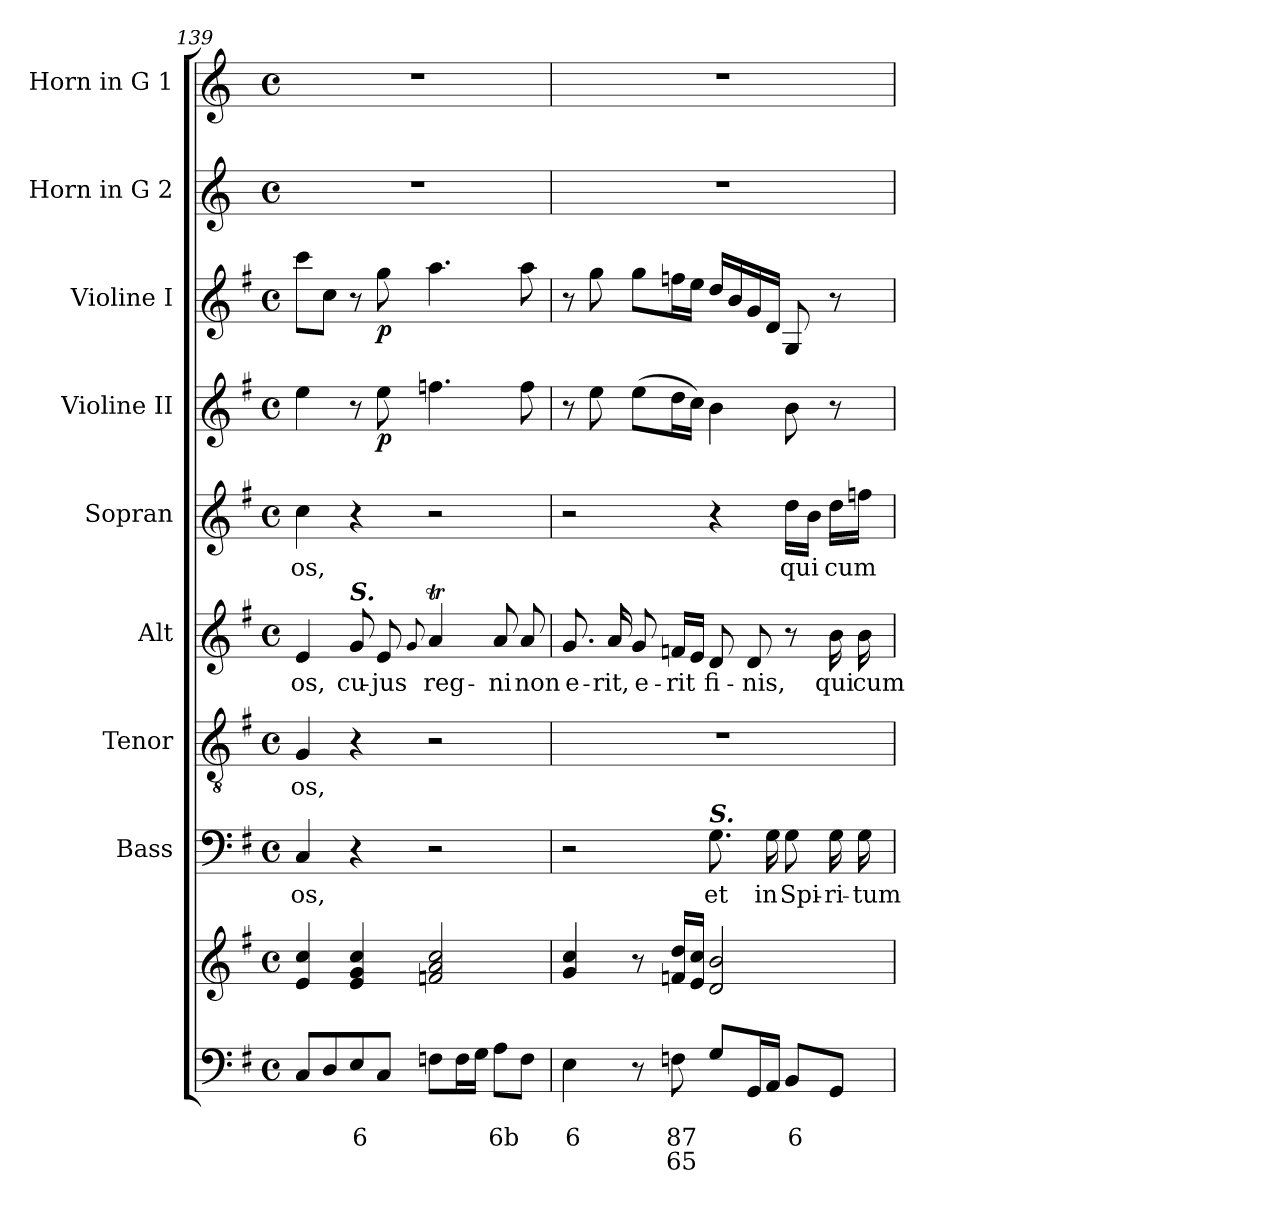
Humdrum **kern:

**kern	**text	**text	**text	**kern	**kern	**text	**kern	**text	**kern	**text	**kern	**text	**kern	**dynam	**kern	**dynam	**kern	**kern
*part9	*part9	*part9	*part9	*part9	*part8	*part8	*part7	*part7	*part6	*part6	*part5	*part5	*part4	*part4	*part3	*part3	*part2	*part1
*staff10	*staff10	*staff10	*staff10	*staff9	*staff8	*staff8	*staff7	*staff7	*staff6	*staff6	*staff5	*staff5	*staff4	*staff4	*staff3	*staff3	*staff2	*staff1
*	*	*	*	*	*I"Bass	*	*I"Tenor	*	*I"Alt	*	*I"Sopran	*	*I"Violine II	*	*I"Violine I	*	*I"Horn in G 2	*I"Horn in G 1
*	*	*	*	*	*I'B.	*	*I'T.	*	*I'A.	*	*I'S.	*	*I'Vl. II	*	*I'Vl. I	*	*	*
!!LO:PB:g=z
*clefF4	*	*	*	*clefG2	*clefF4	*	*clefGv2	*	*clefG2	*	*clefG2	*	*clefG2	*	*clefG2	*	*clefG2	*clefG2
*	*	*	*	*	*	*	*	*	*	*	*	*	*	*	*	*	*ITrd3c5	*ITrd3c5
*k[f#]	*	*	*	*k[f#]	*k[f#]	*	*k[f#]	*	*k[f#]	*	*k[f#]	*	*k[f#]	*	*k[f#]	*	*k[f#]	*k[f#]
*G:	*	*	*	*G:	*G:	*	*G:	*	*G:	*	*G:	*	*G:	*	*G:	*	*G:	*G:
*M4/4	*	*	*	*M4/4	*M4/4	*	*M4/4	*	*M4/4	*	*M4/4	*	*M4/4	*	*M4/4	*	*M4/4	*M4/4
*met(c)	*	*	*	*met(c)	*met(c)	*	*met(c)	*	*met(c)	*	*met(c)	*	*met(c)	*	*met(c)	*	*met(c)	*met(c)
=139	=139	=139	=139	=139	=139	=139	=139	=139	=139	=139	=139	=139	=139	=139	=139	=139	=139	=139
!	!	!	!	!	!	!LO:LY:b	!	!LO:LY:b	!	!LO:LY:b	!	!LO:LY:b	!	!	!	!	!	!
8C/L	.	.	.	4e/ 4cc/	4C/	-os,	4G/	-os,	4e/	-os,	4cc\	-os,	4ee\	.	8ccc\L	.	1r	1r
8D/	.	.	.	.	.	.	.	.	.	.	.	.	.	.	8cc\J	.	.	.
!	!	!	!	!	!	!	!	!	!LO:TX:a:Bi:t=S.	!	!	!	!	!	!	!	!	!
!	!	!LO:LY:b	!	!	!	!	!	!	!	!LO:LY:b	!	!	!	!	!	!	!	!
8E/	.	6	.	4e/ 4g/ 4cc/	4r	.	4r	.	8g/	cu-	4r	.	8r	.	8r	.	.	.
!	!	!	!	!	!	!	!	!	!	!LO:LY:b	!	!	!	!LO:DY:b	!	!LO:DY:b	!	!
8C/J	.	.	.	.	.	.	.	.	8e/	-jus	.	.	8ee\	p	8gg\	p	.	.
.	.	.	.	.	.	.	.	.	8qqg/	.	.	.	.	.	.	.	.	.
!	!	!	!	!	!	!	!	!	!	!LO:LY:b	!	!	!	!	!	!	!	!
8Fn\L	.	.	.	2fn/ 2a/ 2cc/	2r	.	2r	.	4aT/	reg-	2r	.	4.ffn\	.	4.aa\	.	.	.
16F\L	.	.	.	.	.	.	.	.	.	.	.	.	.	.	.	.	.	.
16G\JJ	.	.	.	.	.	.	.	.	.	.	.	.	.	.	.	.	.	.
!	!	!LO:LY:b	!	!	!	!	!	!	!	!LO:LY:b	!	!	!	!	!	!	!	!
8A\L	.	6b	.	.	.	.	.	.	8a/	-ni	.	.	.	.	.	.	.	.
!	!	!	!	!	!	!	!	!	!	!LO:LY:b	!	!	!	!	!	!	!	!
8F\J	.	.	.	.	.	.	.	.	8a/	non	.	.	8ff\	.	8aa\	.	.	.
=140	=140	=140	=140	=140	=140	=140	=140	=140	=140	=140	=140	=140	=140	=140	=140	=140	=140	=140
!	!	!LO:LY:b	!	!	!	!	!	!	!	!LO:LY:b	!	!	!	!	!	!	!	!
4E\	.	6	.	4g/ 4cc/	2r	.	1r	.	8.g/	e-	2r	.	8r	.	8r	.	1r	1r
.	.	.	.	.	.	.	.	.	.	.	.	.	8ee\	.	8gg\	.	.	.
!	!	!	!	!	!	!	!	!	!	!LO:LY:b	!	!	!	!	!	!	!	!
.	.	.	.	.	.	.	.	.	16a/	-rit,	.	.	.	.	.	.	.	.
!	!	!	!	!	!	!	!	!	!	!LO:LY:b	!	!	!	!	!	!	!	!
8r	.	.	.	8r	.	.	.	.	8g/	e-	.	.	(>8ee\L	.	8gg\L	.	.	.
!	!	!LO:LY:b	!LO:LY:b	!	!	!	!	!	!	!LO:LY:b	!	!	!	!	!	!	!	!
8Fn\	.	87	65	16fn/ 16dd/LL	.	.	.	.	16fn/LL	-rit	.	.	16dd\L	.	16ffn\L	.	.	.
.	.	.	.	16e/ 16cc/JJ	.	.	.	.	16e/JJ	.	.	.	16cc\JJ)	.	16ee\JJ	.	.	.
!	!	!	!	!	!LO:TX:a:Bi:t=S.	!	!	!	!	!	!	!	!	!	!	!	!	!
!	!	!	!	!	!	!LO:LY:b	!	!	!	!LO:LY:b	!	!	!	!	!	!	!	!
8G/L	.	.	.	2d/ 2b/	8.G\	et	.	.	8d/	fi-	4r	.	4b\	.	16dd/LL	.	.	.
.	.	.	.	.	.	.	.	.	.	.	.	.	.	.	16b/	.	.	.
!	!	!	!	!	!	!	!	!	!	!LO:LY:b	!	!	!	!	!	!	!	!
16GG/L	.	.	.	.	.	.	.	.	8d/	-nis,	.	.	.	.	16g/	.	.	.
!	!	!	!	!	!	!LO:LY:b	!	!	!	!	!	!	!	!	!	!	!	!
16AA/JJ	.	.	.	.	16G\	in	.	.	.	.	.	.	.	.	16d/JJ	.	.	.
!	!	!LO:LY:b	!	!	!	!LO:LY:b	!	!	!	!	!	!LO:LY:b	!	!	!	!	!	!
8BB/L	.	6	.	.	8G\	Spi-	.	.	8r	.	16dd\LL	qui	8b\	.	8G/	.	.	.
.	.	.	.	.	.	.	.	.	.	.	16b\JJ	.	.	.	.	.	.	.
!	!	!	!	!	!	!LO:LY:b	!	!	!	!LO:LY:b	!	!LO:LY:b	!	!	!	!	!	!
8GG/J	.	.	.	.	16G\	-ri-	.	.	16b\	qui	16dd\LL	cum	8r	.	8r	.	.	.
!	!	!	!	!	!	!LO:LY:b	!	!	!	!LO:LY:b	!	!	!	!	!	!	!	!
.	.	.	.	.	16G\	-tum	.	.	16b\	cum	16ffn\JJ	.	.	.	.	.	.	.
=	=	=	=	=	=	=	=	=	=	=	=	=	=	=	=	=	=	=
*-	*-	*-	*-	*-	*-	*-	*-	*-	*-	*-	*-	*-	*-	*-	*-	*-	*-	*-
